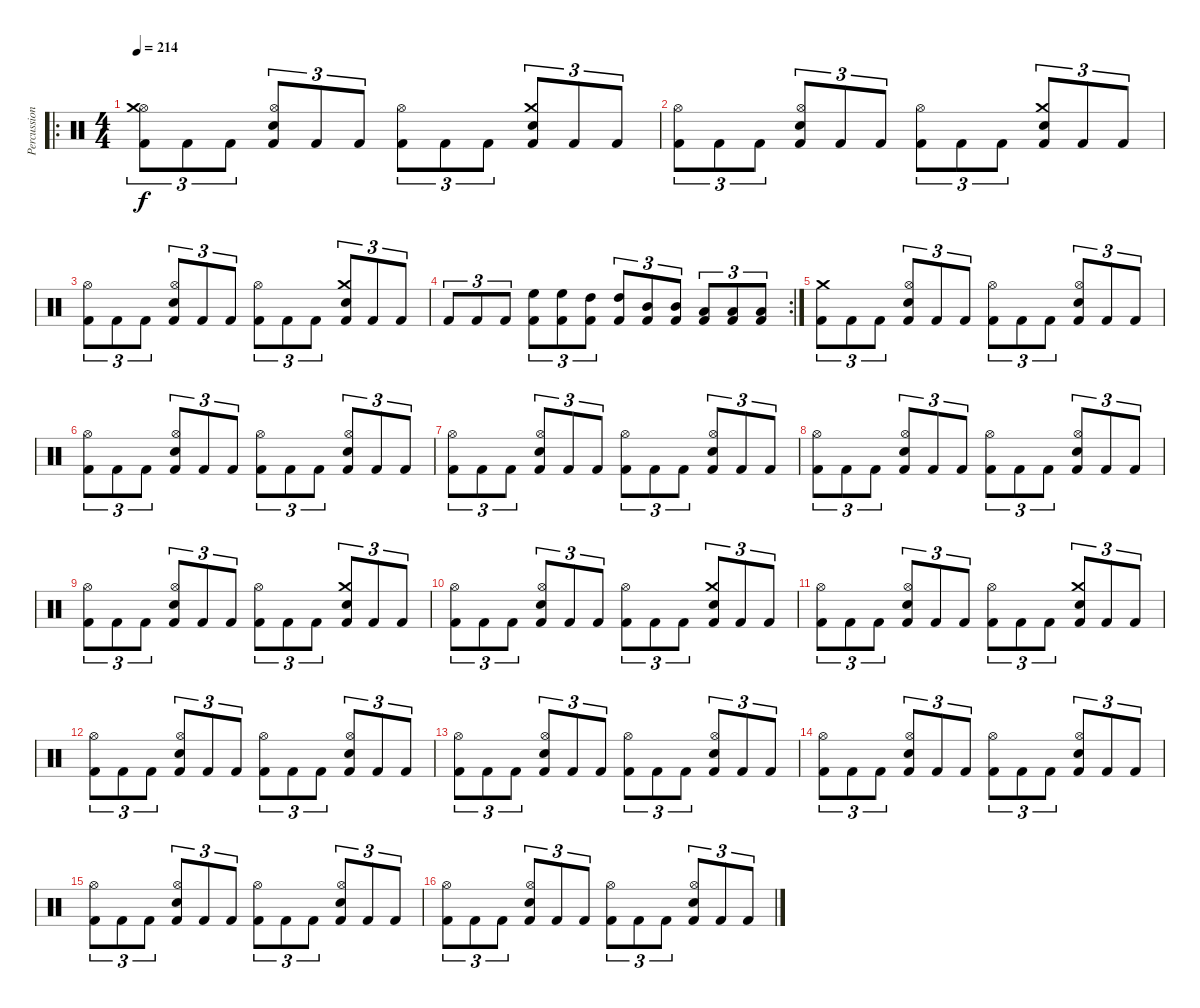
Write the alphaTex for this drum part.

\track ("Percussion" "Percussion") {instrument percussion}
\staff {score}
\articulation defaults
\ro
\ts (4 4)
\tempo 214
\clef neutral
\ks c
("Kick (hit) 2" "Hi-Hat (open)" "Crash medium (hit)").8{tu (3 2) dy f} "Kick (hit) 2".8{tu (3 2)} "Kick (hit) 2".8{tu (3 2)} ("Kick (hit) 2" "Hi-Hat (open)" "Snare (hit) 2").8{tu (3 2)} "Kick (hit) 2".8{tu (3 2)} "Kick (hit) 2".8{tu (3 2)} ("Kick (hit) 2" "Hi-Hat (open)").8{tu (3 2)} "Kick (hit) 2".8{tu (3 2)} "Kick (hit) 2".8{tu (3 2)} ("Kick (hit) 2" "Crash medium (hit)" "Snare (hit) 2").8{tu (3 2)} "Kick (hit) 2".8{tu (3 2)} "Kick (hit) 2".8{tu (3 2)} |
("Kick (hit) 2" "Hi-Hat (open)").8{tu (3 2)} "Kick (hit) 2".8{tu (3 2)} "Kick (hit) 2".8{tu (3 2)} ("Kick (hit) 2" "Hi-Hat (open)" "Snare (hit) 2").8{tu (3 2)} "Kick (hit) 2".8{tu (3 2)} "Kick (hit) 2".8{tu (3 2)} ("Kick (hit) 2" "Hi-Hat (open)").8{tu (3 2)} "Kick (hit) 2".8{tu (3 2)} "Kick (hit) 2".8{tu (3 2)} ("Kick (hit) 2" "Crash medium (hit)" "Snare (hit) 2").8{tu (3 2)} "Kick (hit) 2".8{tu (3 2)} "Kick (hit) 2".8{tu (3 2)} |
("Kick (hit) 2" "Hi-Hat (open)").8{tu (3 2)} "Kick (hit) 2".8{tu (3 2)} "Kick (hit) 2".8{tu (3 2)} ("Kick (hit) 2" "Hi-Hat (open)" "Snare (hit) 2").8{tu (3 2)} "Kick (hit) 2".8{tu (3 2)} "Kick (hit) 2".8{tu (3 2)} ("Kick (hit) 2" "Hi-Hat (open)").8{tu (3 2)} "Kick (hit) 2".8{tu (3 2)} "Kick (hit) 2".8{tu (3 2)} ("Kick (hit) 2" "Crash medium (hit)" "Snare (hit) 2").8{tu (3 2)} "Kick (hit) 2".8{tu (3 2)} "Kick (hit) 2".8{tu (3 2)} |
\rc 2 "Kick (hit) 2".8{tu (3 2)} "Kick (hit) 2".8{tu (3 2)} "Kick (hit) 2".8{tu (3 2)}
("Kick (hit) 2" "High Floor Tom (hit)").8{tu (3 2)} ("Kick (hit) 2" "High Floor Tom (hit)").8{tu (3 2)} ("Kick (hit) 2" "High Tom (hit)").8{tu (3 2)} ("Kick (hit) 2" "High Tom (hit)").8{tu (3 2)} ("Kick (hit) 2" "Mid Tom (hit)").8{tu (3 2)} ("Kick (hit) 2" "Mid Tom (hit)").8{tu (3 2)} ("Kick (hit) 2" "Low Tom (hit)").8{tu (3 2)} ("Kick (hit) 2" "Low Tom (hit)").8{tu (3 2)} ("Kick (hit) 2" "Low Tom (hit)").8{tu (3 2)} |
("Kick (hit) 2" "Crash medium (hit)").8{tu (3 2)} "Kick (hit) 2".8{tu (3 2)} "Kick (hit) 2".8{tu (3 2)} ("Kick (hit) 2" "Hi-Hat (open)" "Snare (hit) 2").8{tu (3 2)} "Kick (hit) 2".8{tu (3 2)} "Kick (hit) 2".8{tu (3 2)} ("Kick (hit) 2" "Hi-Hat (open)").8{tu (3 2)} "Kick (hit) 2".8{tu (3 2)} "Kick (hit) 2".8{tu (3 2)} ("Kick (hit) 2" "Hi-Hat (open)" "Snare (hit) 2").8{tu (3 2)} "Kick (hit) 2".8{tu (3 2)} "Kick (hit) 2".8{tu (3 2)} |
("Kick (hit) 2" "Hi-Hat (open)").8{tu (3 2)} "Kick (hit) 2".8{tu (3 2)} "Kick (hit) 2".8{tu (3 2)} ("Kick (hit) 2" "Hi-Hat (open)" "Snare (hit) 2").8{tu (3 2)} "Kick (hit) 2".8{tu (3 2)} "Kick (hit) 2".8{tu (3 2)} ("Kick (hit) 2" "Hi-Hat (open)").8{tu (3 2)} "Kick (hit) 2".8{tu (3 2)} "Kick (hit) 2".8{tu (3 2)} ("Kick (hit) 2" "Hi-Hat (open)" "Snare (hit) 2").8{tu (3 2)} "Kick (hit) 2".8{tu (3 2)} "Kick (hit) 2".8{tu (3 2)} |
("Kick (hit) 2" "Hi-Hat (open)").8{tu (3 2)} "Kick (hit) 2".8{tu (3 2)} "Kick (hit) 2".8{tu (3 2)} ("Kick (hit) 2" "Hi-Hat (open)" "Snare (hit) 2").8{tu (3 2)} "Kick (hit) 2".8{tu (3 2)} "Kick (hit) 2".8{tu (3 2)} ("Kick (hit) 2" "Hi-Hat (open)").8{tu (3 2)} "Kick (hit) 2".8{tu (3 2)} "Kick (hit) 2".8{tu (3 2)} ("Kick (hit) 2" "Hi-Hat (open)" "Snare (hit) 2").8{tu (3 2)} "Kick (hit) 2".8{tu (3 2)} "Kick (hit) 2".8{tu (3 2)} |
("Kick (hit) 2" "Hi-Hat (open)").8{tu (3 2)} "Kick (hit) 2".8{tu (3 2)} "Kick (hit) 2".8{tu (3 2)} ("Kick (hit) 2" "Hi-Hat (open)" "Snare (hit) 2").8{tu (3 2)} "Kick (hit) 2".8{tu (3 2)} "Kick (hit) 2".8{tu (3 2)} ("Kick (hit) 2" "Hi-Hat (open)").8{tu (3 2)} "Kick (hit) 2".8{tu (3 2)} "Kick (hit) 2".8{tu (3 2)} ("Kick (hit) 2" "Hi-Hat (open)" "Snare (hit) 2").8{tu (3 2)} "Kick (hit) 2".8{tu (3 2)} "Kick (hit) 2".8{tu (3 2)} |
("Kick (hit) 2" "Hi-Hat (open)").8{tu (3 2)} "Kick (hit) 2".8{tu (3 2)} "Kick (hit) 2".8{tu (3 2)} ("Kick (hit) 2" "Hi-Hat (open)" "Snare (hit) 2").8{tu (3 2)} "Kick (hit) 2".8{tu (3 2)} "Kick (hit) 2".8{tu (3 2)} ("Kick (hit) 2" "Hi-Hat (open)").8{tu (3 2)} "Kick (hit) 2".8{tu (3 2)} "Kick (hit) 2".8{tu (3 2)} ("Kick (hit) 2" "Crash medium (hit)" "Snare (hit) 2").8{tu (3 2)} "Kick (hit) 2".8{tu (3 2)} "Kick (hit) 2".8{tu (3 2)} |
("Kick (hit) 2" "Hi-Hat (open)").8{tu (3 2)} "Kick (hit) 2".8{tu (3 2)} "Kick (hit) 2".8{tu (3 2)} ("Kick (hit) 2" "Hi-Hat (open)" "Snare (hit) 2").8{tu (3 2)} "Kick (hit) 2".8{tu (3 2)} "Kick (hit) 2".8{tu (3 2)} ("Kick (hit) 2" "Hi-Hat (open)").8{tu (3 2)} "Kick (hit) 2".8{tu (3 2)} "Kick (hit) 2".8{tu (3 2)} ("Kick (hit) 2" "Crash medium (hit)" "Snare (hit) 2").8{tu (3 2)} "Kick (hit) 2".8{tu (3 2)} "Kick (hit) 2".8{tu (3 2)} |
("Kick (hit) 2" "Hi-Hat (open)").8{tu (3 2)} "Kick (hit) 2".8{tu (3 2)} "Kick (hit) 2".8{tu (3 2)} ("Kick (hit) 2" "Hi-Hat (open)" "Snare (hit) 2").8{tu (3 2)} "Kick (hit) 2".8{tu (3 2)} "Kick (hit) 2".8{tu (3 2)} ("Kick (hit) 2" "Hi-Hat (open)").8{tu (3 2)} "Kick (hit) 2".8{tu (3 2)} "Kick (hit) 2".8{tu (3 2)} ("Kick (hit) 2" "Crash medium (hit)" "Snare (hit) 2").8{tu (3 2)} "Kick (hit) 2".8{tu (3 2)} "Kick (hit) 2".8{tu (3 2)} |
("Kick (hit) 2" "Hi-Hat (open)").8{tu (3 2)} "Kick (hit) 2".8{tu (3 2)} "Kick (hit) 2".8{tu (3 2)} ("Kick (hit) 2" "Hi-Hat (open)" "Snare (hit) 2").8{tu (3 2)} "Kick (hit) 2".8{tu (3 2)} "Kick (hit) 2".8{tu (3 2)} ("Kick (hit) 2" "Hi-Hat (open)").8{tu (3 2)} "Kick (hit) 2".8{tu (3 2)} "Kick (hit) 2".8{tu (3 2)} ("Kick (hit) 2" "Hi-Hat (open)" "Snare (hit) 2").8{tu (3 2)} "Kick (hit) 2".8{tu (3 2)} "Kick (hit) 2".8{tu (3 2)} |
("Kick (hit) 2" "Hi-Hat (open)").8{tu (3 2)} "Kick (hit) 2".8{tu (3 2)} "Kick (hit) 2".8{tu (3 2)} ("Kick (hit) 2" "Hi-Hat (open)" "Snare (hit) 2").8{tu (3 2)} "Kick (hit) 2".8{tu (3 2)} "Kick (hit) 2".8{tu (3 2)} ("Kick (hit) 2" "Hi-Hat (open)").8{tu (3 2)} "Kick (hit) 2".8{tu (3 2)} "Kick (hit) 2".8{tu (3 2)} ("Kick (hit) 2" "Hi-Hat (open)" "Snare (hit) 2").8{tu (3 2)} "Kick (hit) 2".8{tu (3 2)} "Kick (hit) 2".8{tu (3 2)} |
("Kick (hit) 2" "Hi-Hat (open)").8{tu (3 2)} "Kick (hit) 2".8{tu (3 2)} "Kick (hit) 2".8{tu (3 2)} ("Kick (hit) 2" "Hi-Hat (open)" "Snare (hit) 2").8{tu (3 2)} "Kick (hit) 2".8{tu (3 2)} "Kick (hit) 2".8{tu (3 2)} ("Kick (hit) 2" "Hi-Hat (open)").8{tu (3 2)} "Kick (hit) 2".8{tu (3 2)} "Kick (hit) 2".8{tu (3 2)} ("Kick (hit) 2" "Hi-Hat (open)" "Snare (hit) 2").8{tu (3 2)} "Kick (hit) 2".8{tu (3 2)} "Kick (hit) 2".8{tu (3 2)} |
("Kick (hit) 2" "Hi-Hat (open)").8{tu (3 2)} "Kick (hit) 2".8{tu (3 2)} "Kick (hit) 2".8{tu (3 2)} ("Kick (hit) 2" "Hi-Hat (open)" "Snare (hit) 2").8{tu (3 2)} "Kick (hit) 2".8{tu (3 2)} "Kick (hit) 2".8{tu (3 2)} ("Kick (hit) 2" "Hi-Hat (open)").8{tu (3 2)} "Kick (hit) 2".8{tu (3 2)} "Kick (hit) 2".8{tu (3 2)} ("Kick (hit) 2" "Hi-Hat (open)" "Snare (hit) 2").8{tu (3 2)} "Kick (hit) 2".8{tu (3 2)} "Kick (hit) 2".8{tu (3 2)} |
("Kick (hit) 2" "Hi-Hat (open)").8{tu (3 2)} "Kick (hit) 2".8{tu (3 2)} "Kick (hit) 2".8{tu (3 2)} ("Kick (hit) 2" "Hi-Hat (open)" "Snare (hit) 2").8{tu (3 2)} "Kick (hit) 2".8{tu (3 2)} "Kick (hit) 2".8{tu (3 2)} ("Kick (hit) 2" "Hi-Hat (open)").8{tu (3 2)} "Kick (hit) 2".8{tu (3 2)} "Kick (hit) 2".8{tu (3 2)} ("Kick (hit) 2" "Hi-Hat (open)" "Snare (hit) 2").8{tu (3 2)} "Kick (hit) 2".8{tu (3 2)} "Kick (hit) 2".8{tu (3 2)}
